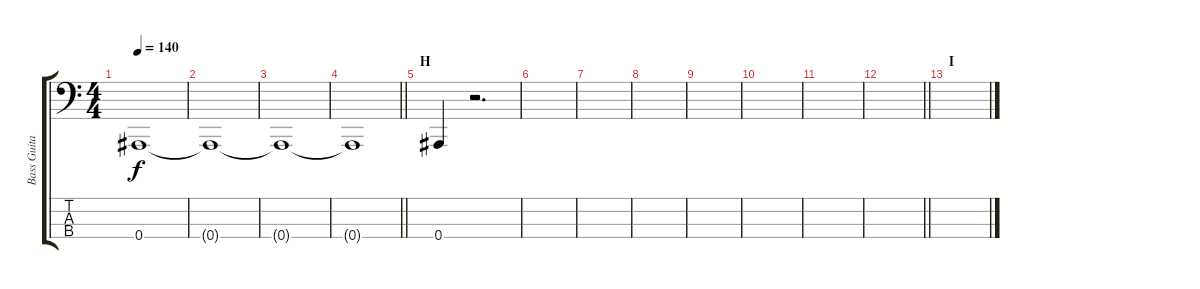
\track ("Bass Guitar: John Kis Gyevi" "Bass Guita") {instrument electricbasspick}
\staff {score tabs}
\tuning (Eb2 Bb1 F1 Bb0) {hide}
\ts (4 4)
\tempo 140
\clef f4
\ks c
0.4.1{dy f} |
0.4{t}.1 |
0.4{t}.1 |
\barLineRight lightlight
0.4{t}.1 |
\section ("" "H")
0.4.4 r.2{d} |
|
|
|
|
|
|
\barLineRight lightlight
|
\section ("" "I")
